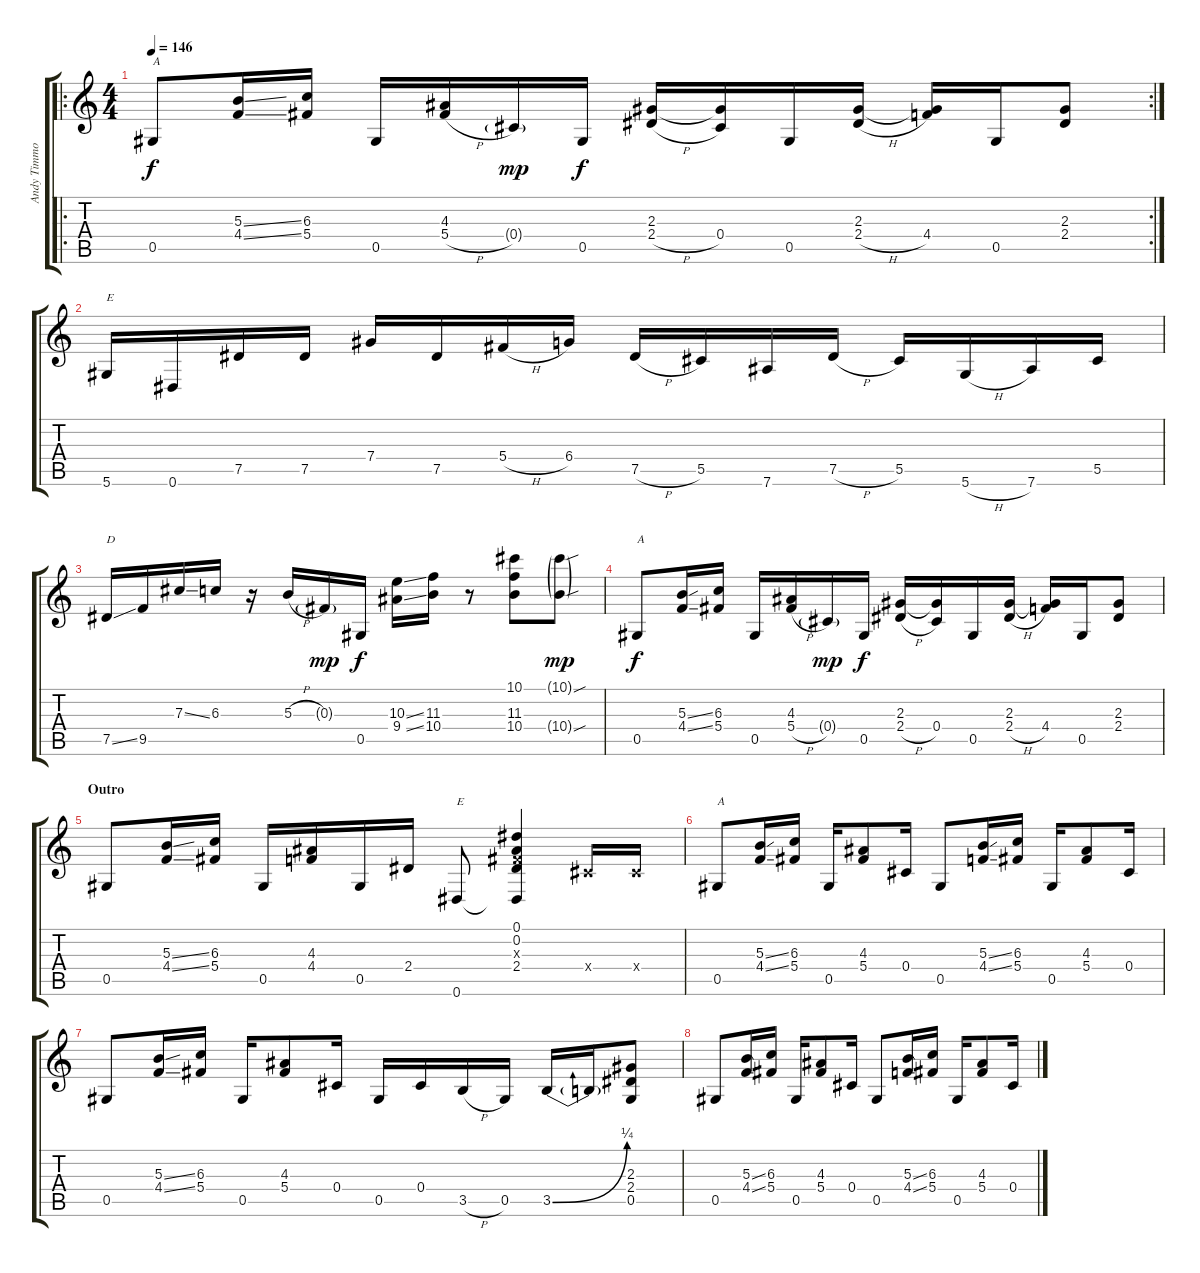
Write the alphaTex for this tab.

\track ("Andy Timmons" "Andy Timmo") {instrument electricguitarclean}
\staff {score tabs}
\tuning (Eb4 Bb3 Gb3 Db3 Ab2 Eb2) {hide}
\ro
\rc 2
\ts (4 4)
\tempo 146
\clef g2
\ks c
0.5.8{txt "A" dy f} (5.3{ss} 4.4{ss}).16 (6.3 5.4).16 0.5.16 (4.3 5.4{h}).16 0.4{g}.16{dy mp} 0.5.16{dy f} (2.3 2.4{h}).16 (2.3{t} 0.4).16 0.5.16 (2.3 2.4{h}).16 (2.3{t} 4.4).16 0.5.16 (2.3 2.4).8 |
5.6.16{txt "E"} 0.6.16 7.5.16 7.5.16 7.4.16 7.5.16 5.4{h}.16 6.4.16 7.5{h}.16 5.5.16 7.6.16 7.5{h}.16 5.5.16 5.6{h}.16 7.6.16 5.5.16 |
7.5{ss}.16{txt "D"} 9.5.16 7.3{ss}.16 6.3.16 r.16 5.3{h}.16 0.3{g}.16{dy mp} 0.5.16{dy f} (10.3{ss} 9.4{ss}).16 (11.3 10.4).16 r.8 (10.1 11.3 10.4).8 (10.1{sou g} 10.4{sou g}).8{dy mp} |
0.5.8{txt "A" dy f} (5.3{ss} 4.4{ss}).16 (6.3 5.4).16 0.5.16 (4.3 5.4{h}).16 0.4{g}.16{dy mp} 0.5.16{dy f} (2.3 2.4{h}).16 (2.3{t} 0.4).16 0.5.16 (2.3 2.4{h}).16 (2.3{t} 4.4).16 0.5.16 (2.3 2.4).8 |
\section ("" "Outro")
0.5.8 (5.3{ss} 4.4{ss}).16 (6.3 5.4).16 0.5.16 (4.3 4.4).16 0.5.16 2.4.16 0.6.8{txt "E"} (0.1 0.2 0.3{x} 2.4 0.6{t}).4 0.4{x}.16 0.4{x}.16 |
0.5.8{txt "A"} (5.3{ss} 4.4{ss}).16 (6.3 5.4).16 0.5.16 (4.3 5.4).8 0.4.16 0.5.8 (5.3{ss} 4.4{ss}).16 (6.3 5.4).16 0.5.16 (4.3 5.4).8 0.4.16 |
0.5.8 (5.3{ss} 4.4{ss}).16 (6.3 5.4).16 0.5.16 (4.3 5.4).8 0.4.16 0.5.16 0.4.16 3.5{h}.16 0.5.16 3.5{be (bend 0 0 60 1)}.16 3.5{t}.16 (2.3 2.4 0.5).8 |
0.5.8 (5.3{ss} 4.4{ss}).16 (6.3 5.4).16 0.5.16 (4.3 5.4).8 0.4.16 0.5.8 (5.3{ss} 4.4{ss}).16 (6.3 5.4).16 0.5.16 (4.3 5.4).8 0.4.16
